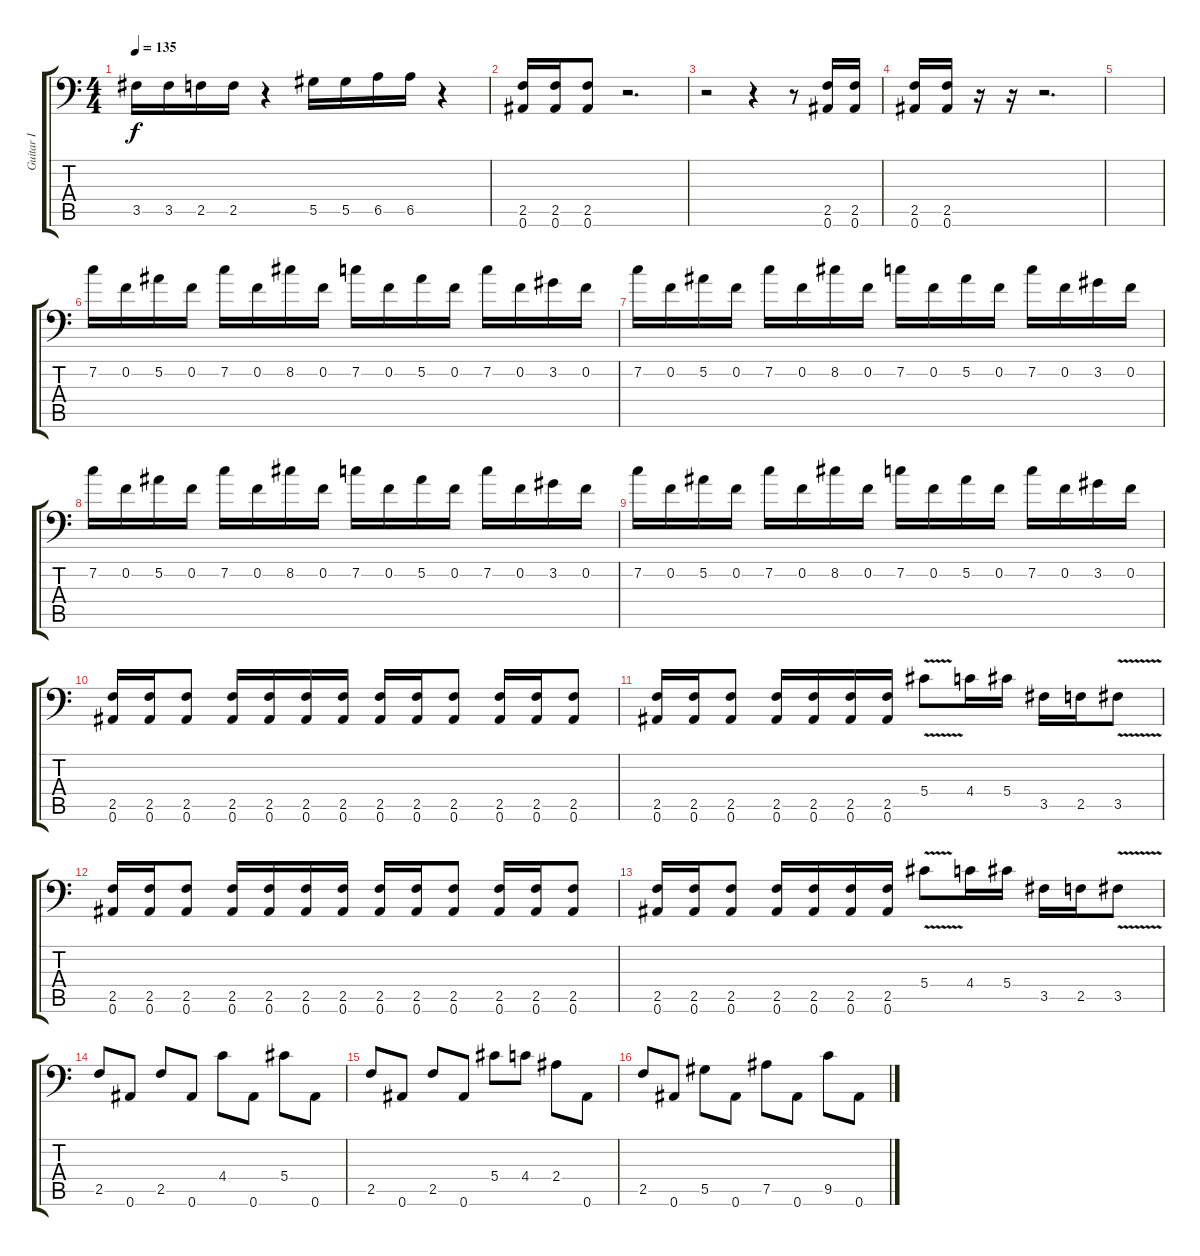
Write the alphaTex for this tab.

\track ("Guitar I" "Guitar I") {instrument distortionguitar}
\staff {score tabs}
\tuning (Bb3 F3 Db3 Ab2 Eb2 Bb1) {hide}
\ts (4 4)
\tempo 135
\clef f4
\ks c
3.5.16{dy f instrument distortionguitar} 3.5.16 2.5.16 2.5.16 r.4 5.5.16 5.5.16 6.5.16 6.5.16 r.4 |
(2.5 0.6).16 (2.5 0.6).16 (2.5 0.6).8 r.2{d} |
r.2 r.4 r.8 (2.5 0.6).16 (2.5 0.6).16 |
(2.5 0.6).16 (2.5 0.6).16 r.16 r.16 r.2{d} |
|
7.2.16 0.2.16 5.2.16 0.2.16 7.2.16 0.2.16 8.2.16 0.2.16 7.2.16 0.2.16 5.2.16 0.2.16 7.2.16 0.2.16 3.2.16 0.2.16 |
7.2.16 0.2.16 5.2.16 0.2.16 7.2.16 0.2.16 8.2.16 0.2.16 7.2.16 0.2.16 5.2.16 0.2.16 7.2.16 0.2.16 3.2.16 0.2.16 |
7.2.16 0.2.16 5.2.16 0.2.16 7.2.16 0.2.16 8.2.16 0.2.16 7.2.16 0.2.16 5.2.16 0.2.16 7.2.16 0.2.16 3.2.16 0.2.16 |
7.2.16 0.2.16 5.2.16 0.2.16 7.2.16 0.2.16 8.2.16 0.2.16 7.2.16 0.2.16 5.2.16 0.2.16 7.2.16 0.2.16 3.2.16 0.2.16 |
(2.5 0.6).16 (2.5 0.6).16 (2.5 0.6).8 (2.5 0.6).16 (2.5 0.6).16 (2.5 0.6).16 (2.5 0.6).16 (2.5 0.6).16 (2.5 0.6).16 (2.5 0.6).8 (2.5 0.6).16 (2.5 0.6).16 (2.5 0.6).8 |
(2.5 0.6).16 (2.5 0.6).16 (2.5 0.6).8 (2.5 0.6).16 (2.5 0.6).16 (2.5 0.6).16 (2.5 0.6).16 5.4{v}.8 4.4.16 5.4.16 3.5.16 2.5.16 3.5{v}.8 |
(2.5 0.6).16 (2.5 0.6).16 (2.5 0.6).8 (2.5 0.6).16 (2.5 0.6).16 (2.5 0.6).16 (2.5 0.6).16 (2.5 0.6).16 (2.5 0.6).16 (2.5 0.6).8 (2.5 0.6).16 (2.5 0.6).16 (2.5 0.6).8 |
(2.5 0.6).16 (2.5 0.6).16 (2.5 0.6).8 (2.5 0.6).16 (2.5 0.6).16 (2.5 0.6).16 (2.5 0.6).16 5.4{v}.8 4.4.16 5.4.16 3.5.16 2.5.16 3.5{v}.8 |
2.5.8{instrument electricguitarclean} 0.6.8 2.5.8 0.6.8 4.4.8 0.6.8 5.4.8 0.6.8 |
2.5.8 0.6.8 2.5.8 0.6.8 5.4.8 4.4.8 2.4.8 0.6.8 |
2.5.8 0.6.8 5.5.8 0.6.8 7.5.8 0.6.8 9.5.8 0.6.8
